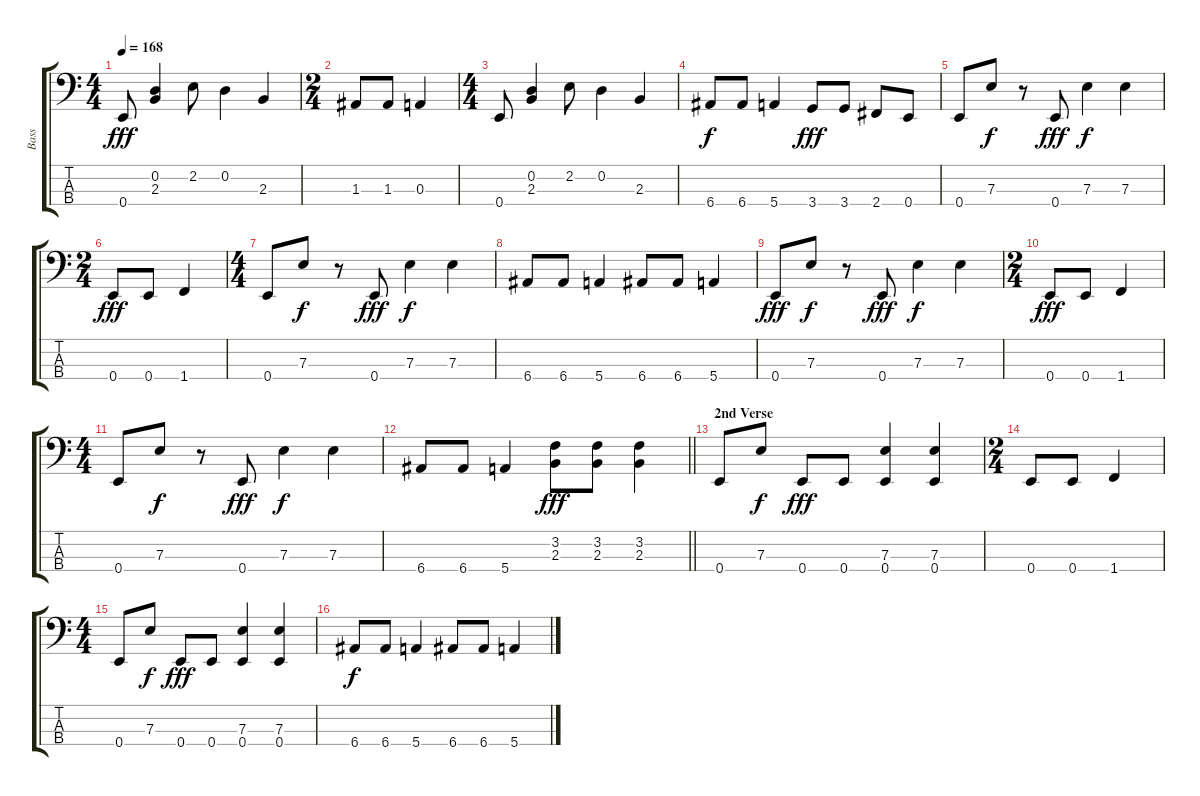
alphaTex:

\track ("Bass" "Bass") {instrument electricbasspick}
\staff {score tabs}
\tuning (G2 D2 A1 E1) {hide}
\ts (4 4)
\tempo 168
\clef f4
\ks c
0.4.8{dy fff} (0.2 2.3).4 2.2.8 0.2.4 2.3.4 |
\ts (2 4)
1.3.8 1.3.8 0.3.4 |
\ts (4 4)
0.4.8 (0.2 2.3).4 2.2.8 0.2.4 2.3.4 |
6.4.8{dy f} 6.4.8 5.4.4 3.4.8{dy fff} 3.4.8 2.4.8 0.4.8 |
0.4.8 7.3.8{dy f} r.8 0.4.8{dy fff} 7.3.4{dy f} 7.3.4 |
\ts (2 4)
0.4.8{dy fff} 0.4.8 1.4.4 |
\ts (4 4)
0.4.8 7.3.8{dy f} r.8 0.4.8{dy fff} 7.3.4{dy f} 7.3.4 |
6.4.8 6.4.8 5.4.4 6.4.8 6.4.8 5.4.4 |
0.4.8{dy fff} 7.3.8{dy f} r.8 0.4.8{dy fff} 7.3.4{dy f} 7.3.4 |
\ts (2 4)
0.4.8{dy fff} 0.4.8 1.4.4 |
\ts (4 4)
0.4.8 7.3.8{dy f} r.8 0.4.8{dy fff} 7.3.4{dy f} 7.3.4 |
\barLineRight lightlight
6.4.8 6.4.8 5.4.4 (3.2 2.3).8{dy fff} (3.2 2.3).8 (3.2 2.3).4 |
\section ("" "2nd Verse")
0.4.8 7.3.8{dy f} 0.4.8{dy fff} 0.4.8 (7.3 0.4).4 (7.3 0.4).4 |
\ts (2 4)
0.4.8 0.4.8 1.4.4 |
\ts (4 4)
0.4.8 7.3.8{dy f} 0.4.8{dy fff} 0.4.8 (7.3 0.4).4 (7.3 0.4).4 |
6.4.8{dy f} 6.4.8 5.4.4 6.4.8 6.4.8 5.4.4
